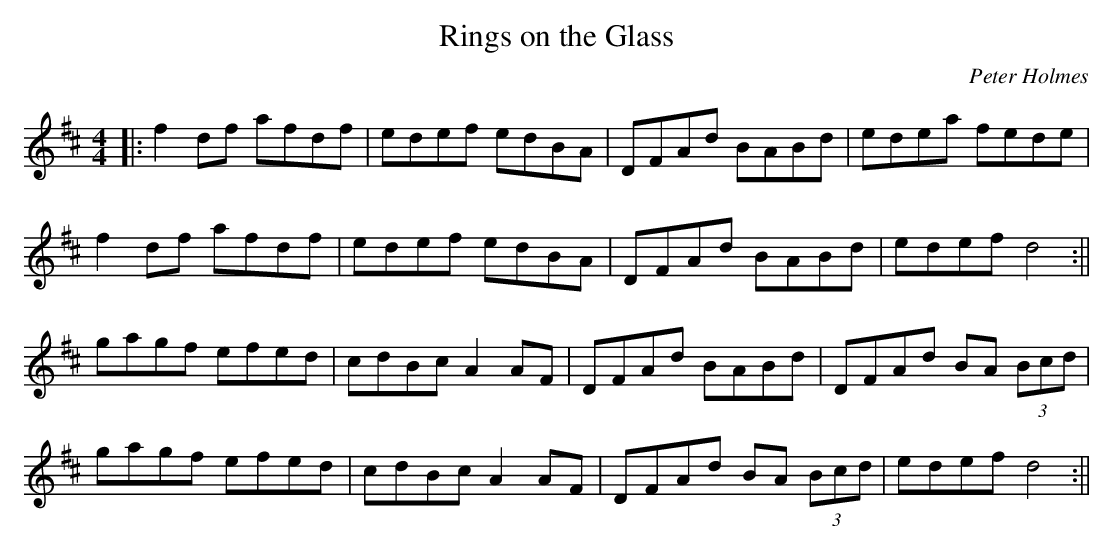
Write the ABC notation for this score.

X:1
T:Rings on the Glass
C:Peter Holmes
M:4/4
L:1/8
K:D
||:f2df afdf| edef edBA| DFAd BABd| edea fede|
f2df afdf| edef edBA| DFAd BABd| edef d4 :||
gagf efed| cdBc A2AF| DFAd BABd| DFAd BA (3Bcd|
gagf efed| cdBc A2AF| DFAd BA (3Bcd| edef d4 :||
